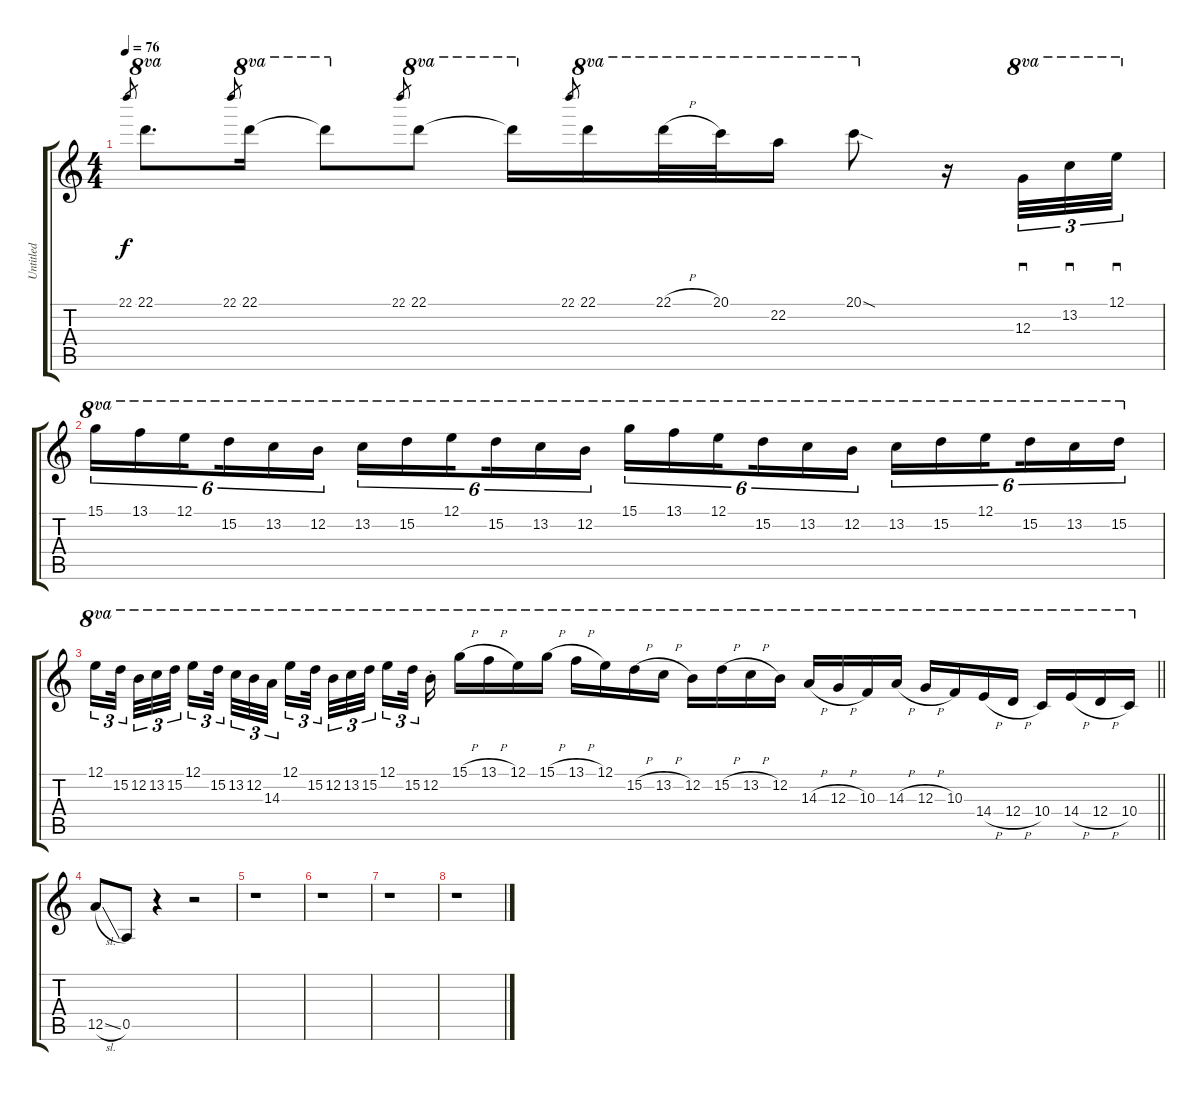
\track ("Untitled" "Untitled") {instrument distortionguitar}
\staff {score tabs}
\tuning (E4 B3 G3 D3 A2 E2) {hide}
\ts (4 4)
\tempo 76
\clef g2
\ks c
22.1.8{gr dy f} 22.1.8{d ot 8va} 22.1.8{gr} 22.1.16{ot 8va} 22.1{t}.8{ot 8va} 22.1.8{gr} 22.1.8{ot 8va} 22.1{t}.16{ot 8va} 22.1.8{gr} 22.1.16{ot 8va} 22.1{h}.32{ot 8va} 20.1.32{ot 8va} 22.2.16{ot 8va} 20.1{sod}.8{ot 8va} r.16 12.3.32{sd tu (3 2) ot 8va} 13.2.32{sd tu (3 2) ot 8va} 12.1.32{sd tu (3 2) ot 8va} |
15.1.16{tu (6 4) ot 8va} 13.1.16{tu (6 4) ot 8va} 12.1.16{tu (6 4) ot 8va beam splitsecondary} 15.2.16{tu (6 4) ot 8va} 13.2.16{tu (6 4) ot 8va} 12.2.16{tu (6 4) ot 8va} 13.2.16{tu (6 4) ot 8va} 15.2.16{tu (6 4) ot 8va} 12.1.16{tu (6 4) ot 8va beam splitsecondary} 15.2.16{tu (6 4) ot 8va} 13.2.16{tu (6 4) ot 8va} 12.2.16{tu (6 4) ot 8va} 15.1.16{tu (6 4) ot 8va} 13.1.16{tu (6 4) ot 8va} 12.1.16{tu (6 4) ot 8va beam splitsecondary} 15.2.16{tu (6 4) ot 8va} 13.2.16{tu (6 4) ot 8va} 12.2.16{tu (6 4) ot 8va} 13.2.16{tu (6 4) ot 8va} 15.2.16{tu (6 4) ot 8va} 12.1.16{tu (6 4) ot 8va beam splitsecondary} 15.2.16{tu (6 4) ot 8va} 13.2.16{tu (6 4) ot 8va} 15.2.16{tu (6 4) ot 8va} |
\barLineRight lightlight
12.1.16{tu (3 2) ot 8va} 15.2.32{tu (3 2) ot 8va beam splitsecondary} 12.2.32{tu (3 2) ot 8va} 13.2.32{tu (3 2) ot 8va} 15.2.32{tu (3 2) ot 8va beam splitsecondary} 12.1.16{tu (3 2) ot 8va} 15.2.32{tu (3 2) ot 8va beam splitsecondary} 13.2.32{tu (3 2) ot 8va} 12.2.32{tu (3 2) ot 8va} 14.3.32{tu (3 2) ot 8va} 12.1.16{tu (3 2) ot 8va} 15.2.32{tu (3 2) ot 8va beam splitsecondary} 12.2.32{tu (3 2) ot 8va} 13.2.32{tu (3 2) ot 8va} 15.2.32{tu (3 2) ot 8va beam splitsecondary} 12.1.16{tu (3 2) ot 8va} 15.2.32{tu (3 2) ot 8va beam splitsecondary} 12.2{st}.16{ot 8va} 15.1{h}.16{ot 8va} 13.1{h}.16{ot 8va} 12.1.16{ot 8va} 15.1{h}.16{ot 8va} 13.1{h}.16{ot 8va} 12.1.16{ot 8va} 15.2{h}.16{ot 8va} 13.2{h}.16{ot 8va} 12.2.16{ot 8va} 15.2{h}.16{ot 8va} 13.2{h}.16{ot 8va} 12.2.16{ot 8va} 14.3{h}.16{ot 8va} 12.3{h}.16{ot 8va} 10.3.16{ot 8va} 14.3{h}.16{ot 8va} 12.3{h}.16{ot 8va} 10.3.16{ot 8va} 14.4{h}.16{ot 8va} 12.4{h}.16{ot 8va} 10.4.16{ot 8va} 14.4{h}.16{ot 8va} 12.4{h}.16{ot 8va} 10.4.16{ot 8va} |
12.5{sl}.8 0.5.8 r.4 r.2 |
r.1 |
r.1 |
r.1 |
r.1
